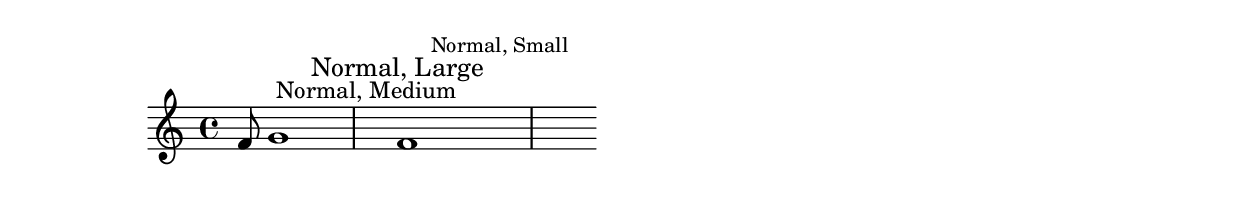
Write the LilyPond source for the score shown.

\version "2.18.2" 
\version "2.18.2" 
ponestaffone = \new Staff{ % measure 1
\clef treble \key c \major \time 4/4 f'8 ^\markup { \medium "						Normal, Medium					"  }   | 

 % measure 2
g'1 ^\markup { \large "						Normal, Large					"  }   | 

 % measure 3
f'1 ^\markup { \small "						Normal, Small					"  }   | 

 }

<<\ponestaffone>>